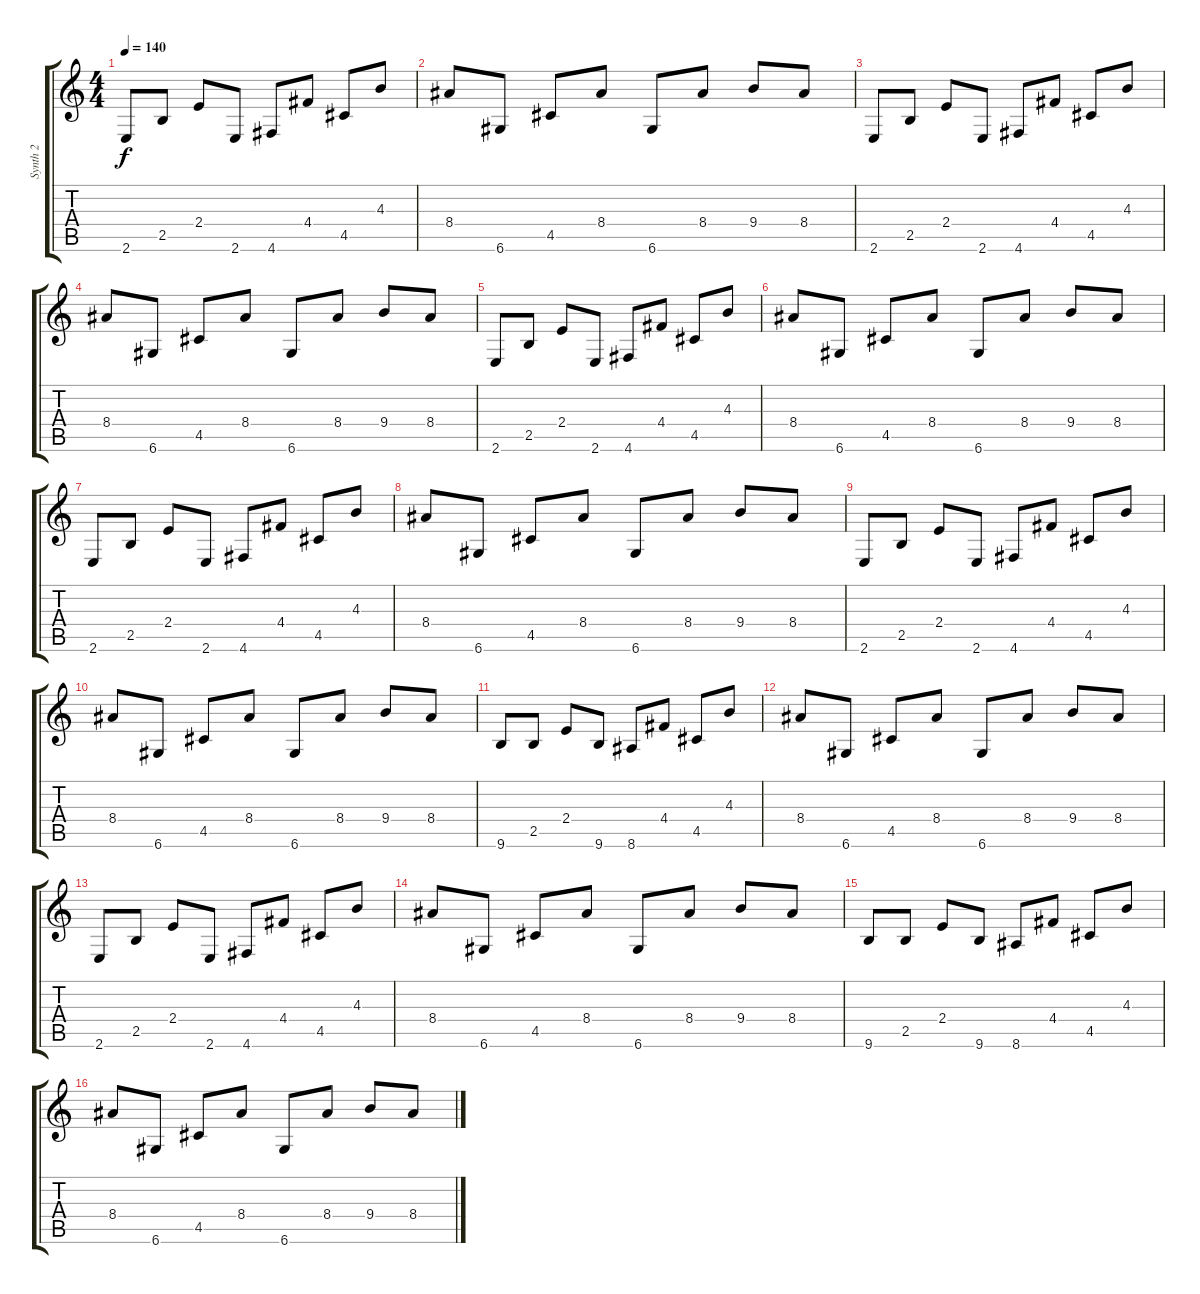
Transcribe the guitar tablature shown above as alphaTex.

\track ("Synth 2" "Synth 2") {instrument acousticguitarsteel}
\staff {score tabs}
\tuning (E4 B3 G3 D3 A2 D2) {hide}
\ts (4 4)
\tempo 140
\clef g2
\ks c
2.6.8{dy f instrument acousticguitarsteel} 2.5.8 2.4.8 2.6.8 4.6.8 4.4.8 4.5.8 4.3.8 |
8.4.8 6.6.8 4.5.8 8.4.8 6.6.8 8.4.8 9.4.8 8.4.8 |
2.6.8 2.5.8 2.4.8 2.6.8 4.6.8 4.4.8 4.5.8 4.3.8 |
8.4.8 6.6.8 4.5.8 8.4.8 6.6.8 8.4.8 9.4.8 8.4.8 |
2.6.8 2.5.8 2.4.8 2.6.8 4.6.8 4.4.8 4.5.8 4.3.8 |
8.4.8 6.6.8 4.5.8 8.4.8 6.6.8 8.4.8 9.4.8 8.4.8 |
2.6.8 2.5.8 2.4.8 2.6.8 4.6.8 4.4.8 4.5.8 4.3.8 |
8.4.8 6.6.8 4.5.8 8.4.8 6.6.8 8.4.8 9.4.8 8.4.8 |
2.6.8 2.5.8 2.4.8 2.6.8 4.6.8 4.4.8 4.5.8 4.3.8 |
8.4.8 6.6.8 4.5.8 8.4.8 6.6.8 8.4.8 9.4.8 8.4.8 |
9.6.8 2.5.8 2.4.8 9.6.8 8.6.8 4.4.8 4.5.8 4.3.8 |
8.4.8 6.6.8 4.5.8 8.4.8 6.6.8 8.4.8 9.4.8 8.4.8 |
2.6.8 2.5.8 2.4.8 2.6.8 4.6.8 4.4.8 4.5.8 4.3.8 |
8.4.8 6.6.8 4.5.8 8.4.8 6.6.8 8.4.8 9.4.8 8.4.8 |
9.6.8 2.5.8 2.4.8 9.6.8 8.6.8 4.4.8 4.5.8 4.3.8 |
8.4.8 6.6.8 4.5.8 8.4.8 6.6.8 8.4.8 9.4.8 8.4.8
